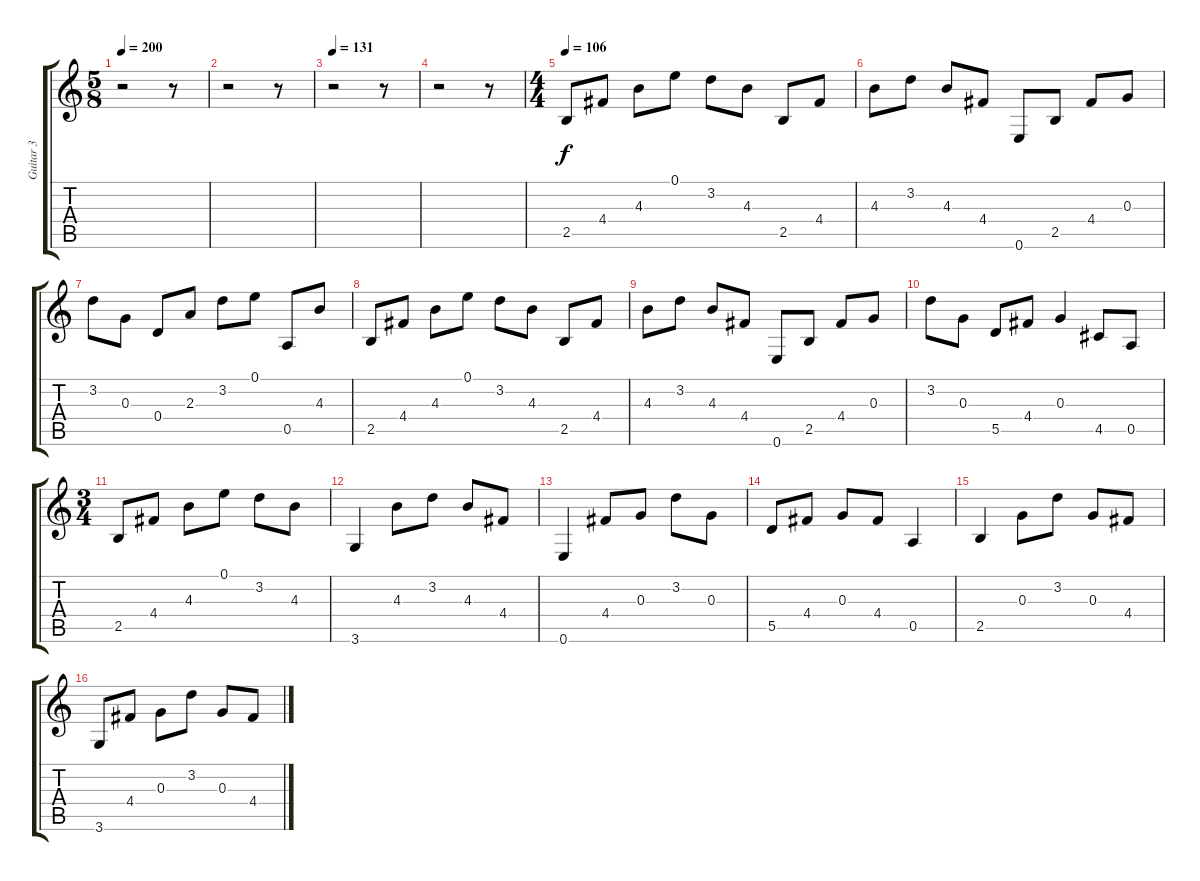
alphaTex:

\track ("Guitar 3" "Guitar 3") {instrument electricguitarclean}
\staff {score tabs}
\tuning (E4 B3 G3 D3 A2 E2) {hide}
\ts (5 8)
\tempo 200
\clef g2
\ks c
r.2{dy f} r.8 |
r.2 r.8 |
\tempo 131
r.2 r.8 |
r.2 r.8 |
\ts (4 4)
\tempo 106
2.5.8 4.4.8 4.3.8 0.1.8 3.2.8 4.3.8 2.5.8 4.4.8 |
4.3.8 3.2.8 4.3.8 4.4.8 0.6.8 2.5.8 4.4.8 0.3.8 |
3.2.8 0.3.8 0.4.8 2.3.8 3.2.8 0.1.8 0.5.8 4.3.8 |
2.5.8 4.4.8 4.3.8 0.1.8 3.2.8 4.3.8 2.5.8 4.4.8 |
4.3.8 3.2.8 4.3.8 4.4.8 0.6.8 2.5.8 4.4.8 0.3.8 |
3.2.8 0.3.8 5.5.8 4.4.8 0.3.4 4.5.8 0.5.8 |
\ts (3 4)
2.5.8 4.4.8 4.3.8 0.1.8 3.2.8 4.3.8 |
3.6.4 4.3.8 3.2.8 4.3.8 4.4.8 |
0.6.4 4.4.8 0.3.8 3.2.8 0.3.8 |
5.5.8 4.4.8 0.3.8 4.4.8 0.5.4 |
2.5.4 0.3.8 3.2.8 0.3.8 4.4.8 |
3.6.8 4.4.8 0.3.8 3.2.8 0.3.8 4.4.8
